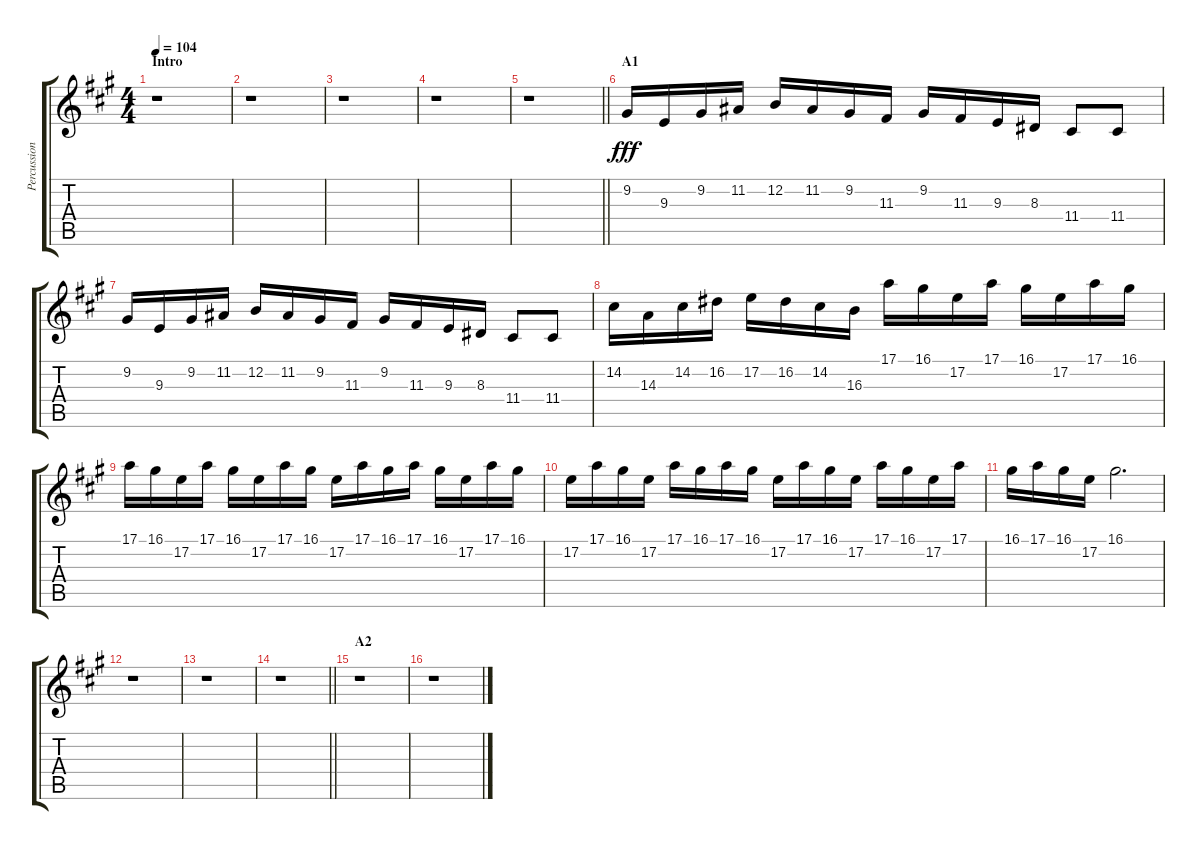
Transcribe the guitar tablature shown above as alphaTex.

\track ("Percussion" "Percussion") {instrument vibraphone}
\staff {score tabs}
\tuning (E4 B3 G3 D3 A2 E2) {hide}
\ts (4 4)
\section ("" "Intro")
\tempo 104
\clef g2
\ks a
r.1{dy fff instrument vibraphone} |
r.1 |
r.1 |
r.1 |
\barLineRight lightlight
r.1 |
\section ("" "A1")
9.2.16 9.3.16 9.2.16 11.2.16 12.2.16 11.2.16 9.2.16 11.3.16 9.2.16 11.3.16 9.3.16 8.3.16 11.4.8 11.4.8 |
9.2.16 9.3.16 9.2.16 11.2.16 12.2.16 11.2.16 9.2.16 11.3.16 9.2.16 11.3.16 9.3.16 8.3.16 11.4.8 11.4.8 |
14.2.16 14.3.16 14.2.16 16.2.16 17.2.16 16.2.16 14.2.16 16.3.16 17.1.16 16.1.16 17.2.16 17.1.16 16.1.16 17.2.16 17.1.16 16.1.16 |
17.1.16 16.1.16 17.2.16 17.1.16 16.1.16 17.2.16 17.1.16 16.1.16 17.2.16 17.1.16 16.1.16 17.1.16 16.1.16 17.2.16 17.1.16 16.1.16 |
17.2.16 17.1.16 16.1.16 17.2.16 17.1.16 16.1.16 17.1.16 16.1.16 17.2.16 17.1.16 16.1.16 17.2.16 17.1.16 16.1.16 17.2.16 17.1.16 |
16.1.16 17.1.16 16.1.16 17.2.16 16.1.2{d} |
r.1 |
r.1 |
\barLineRight lightlight
r.1 |
\section ("" "A2")
r.1 |
r.1
